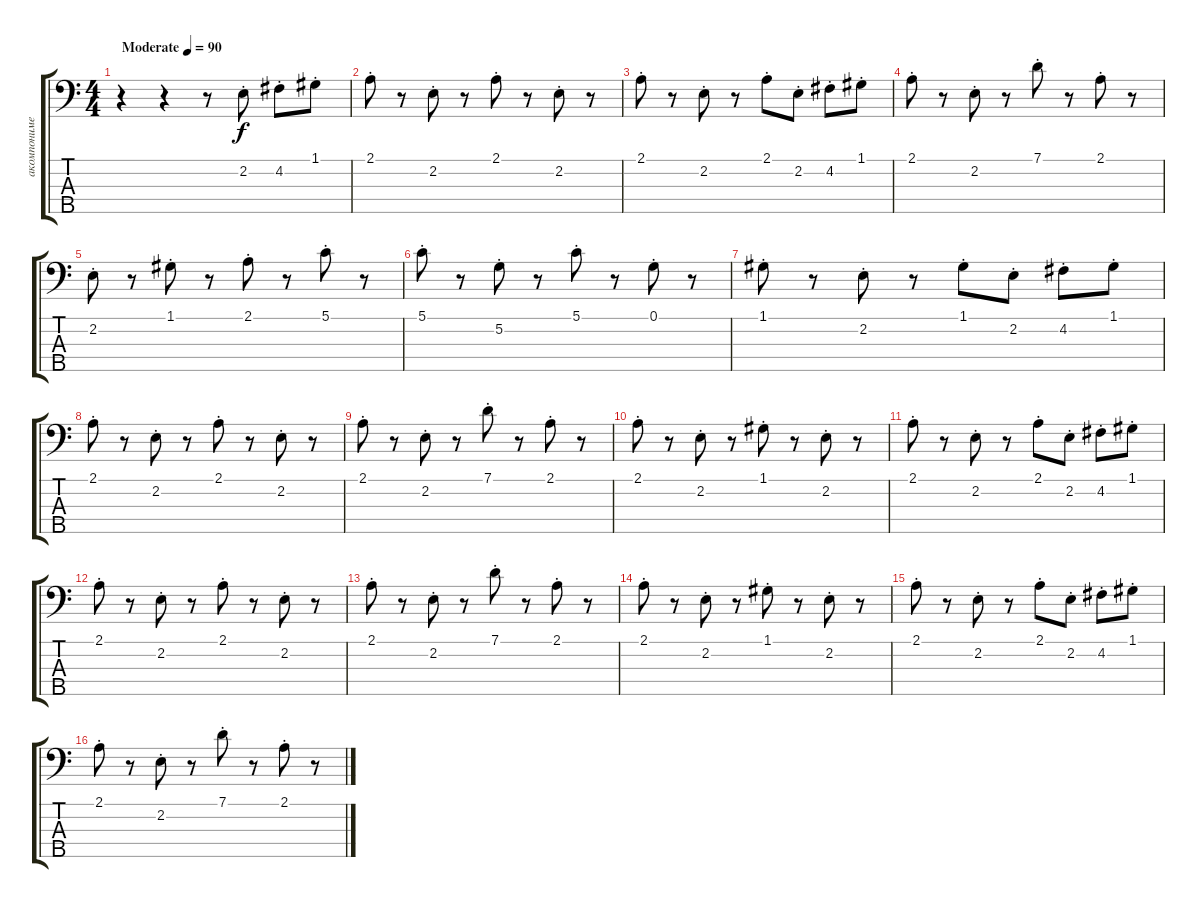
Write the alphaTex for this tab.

\track ("акомпонимент №1" "акомпониме") {instrument acousticguitarsteel}
\staff {score tabs}
\tuning (G2 D2 A1 E1 B0) {hide}
\ts (4 4)
\tempo (90 "Moderate")
\clef f4
\ks c
r.4{dy f instrument acousticguitarsteel} r.4 r.8 2.2{st}.8 4.2{st}.8 1.1{st}.8 |
2.1{st}.8 r.8 2.2{st}.8 r.8 2.1{st}.8 r.8 2.2{st}.8 r.8 |
2.1{st}.8 r.8 2.2{st}.8 r.8 2.1{st}.8 2.2{st}.8 4.2{st}.8 1.1{st}.8 |
2.1{st}.8 r.8 2.2{st}.8 r.8 7.1{st}.8 r.8 2.1{st}.8 r.8 |
2.2{st}.8 r.8 1.1{st}.8 r.8 2.1{st}.8 r.8 5.1{st}.8 r.8 |
5.1{st}.8 r.8 5.2{st}.8 r.8 5.1{st}.8 r.8 0.1{st}.8 r.8 |
1.1{st}.8 r.8 2.2{st}.8 r.8 1.1{st}.8 2.2{st}.8 4.2{st}.8 1.1{st}.8 |
2.1{st}.8 r.8 2.2{st}.8 r.8 2.1{st}.8 r.8 2.2{st}.8 r.8 |
2.1{st}.8 r.8 2.2{st}.8 r.8 7.1{st}.8 r.8 2.1{st}.8 r.8 |
2.1{st}.8 r.8 2.2{st}.8 r.8 1.1{st}.8 r.8 2.2{st}.8 r.8 |
2.1{st}.8 r.8 2.2{st}.8 r.8 2.1{st}.8 2.2{st}.8 4.2{st}.8 1.1{st}.8 |
2.1{st}.8 r.8 2.2{st}.8 r.8 2.1{st}.8 r.8 2.2{st}.8 r.8 |
2.1{st}.8 r.8 2.2{st}.8 r.8 7.1{st}.8 r.8 2.1{st}.8 r.8 |
2.1{st}.8 r.8 2.2{st}.8 r.8 1.1{st}.8 r.8 2.2{st}.8 r.8 |
2.1{st}.8 r.8 2.2{st}.8 r.8 2.1{st}.8 2.2{st}.8 4.2{st}.8 1.1{st}.8 |
2.1{st}.8 r.8 2.2{st}.8 r.8 7.1{st}.8 r.8 2.1{st}.8 r.8
